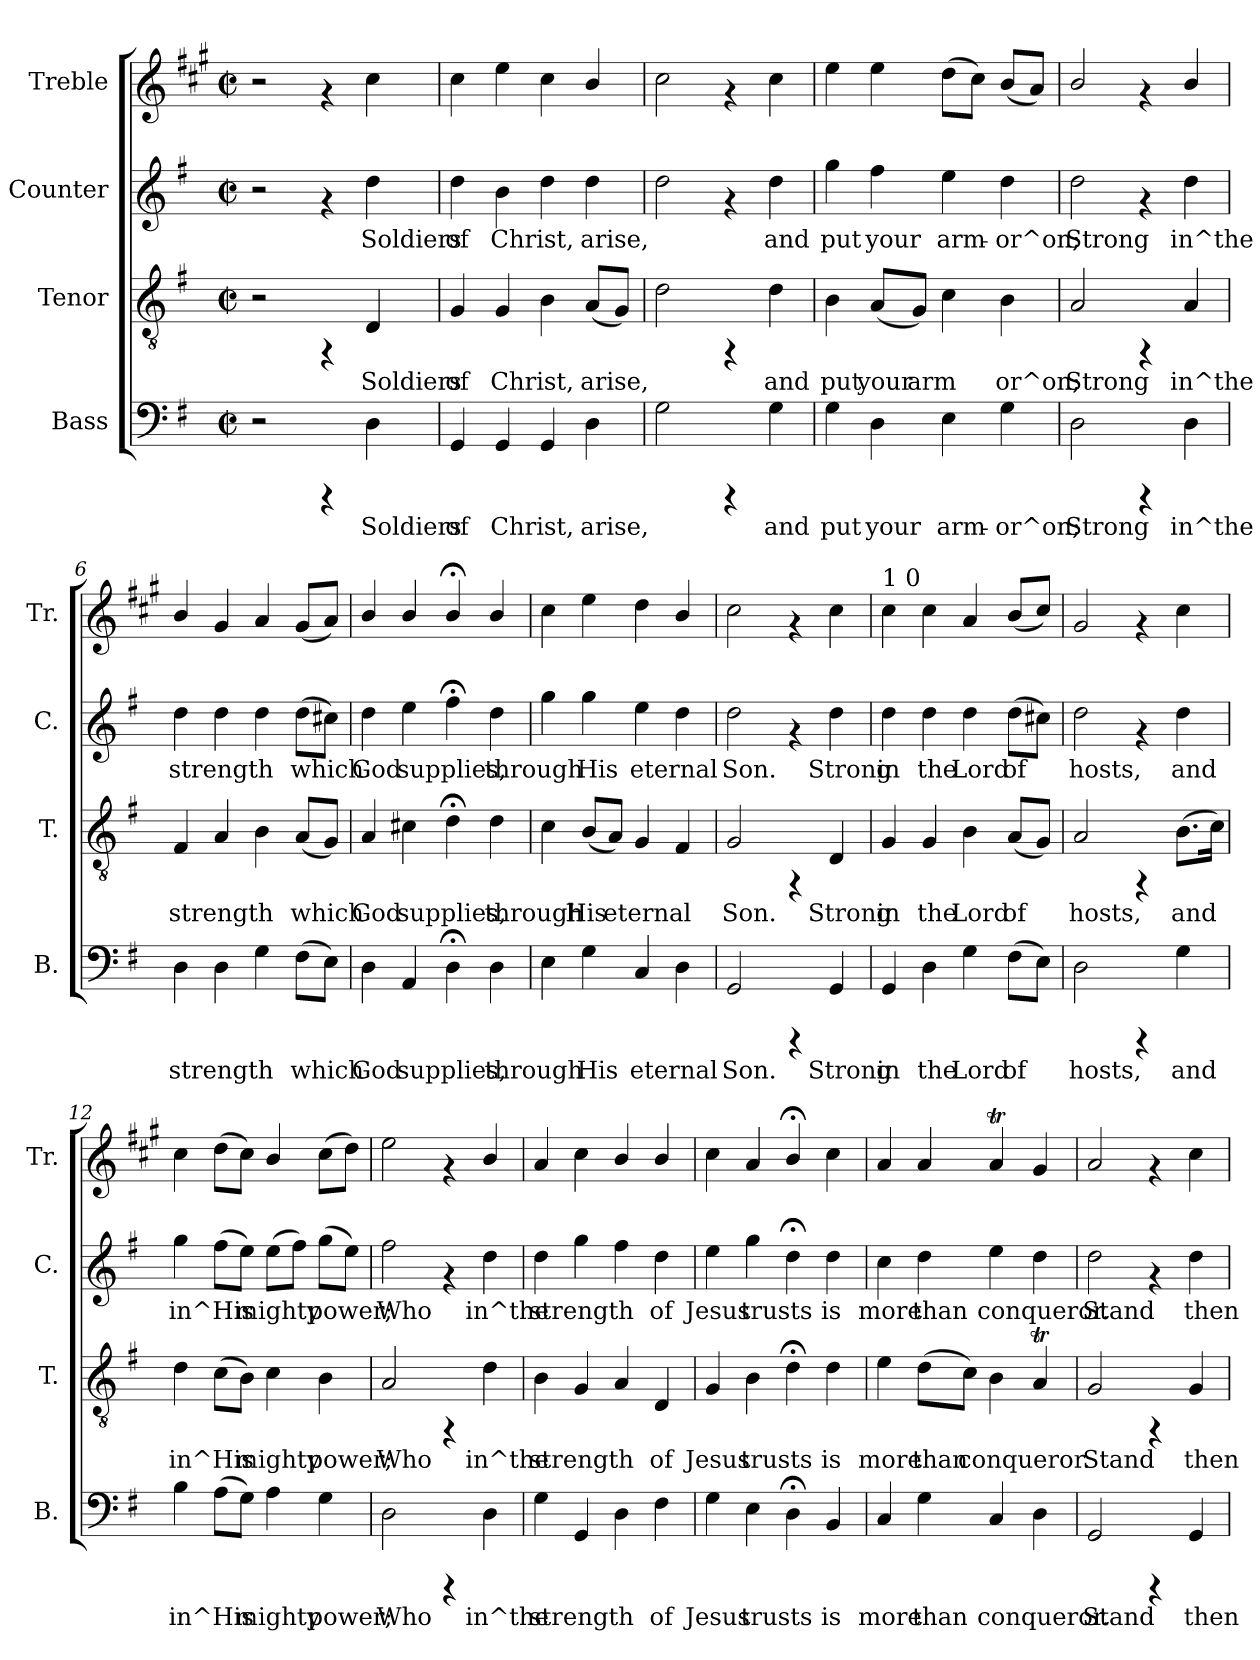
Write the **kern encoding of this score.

**kern	**text	**kern	**text	**kern	**text	**kern
*part4	*part4	*part3	*part3	*part2	*part2	*part1
*staff4	*staff4	*staff3	*staff3	*staff2	*staff2	*staff1
*I"Bass	*	*I"Tenor	*	*I"Counter	*	*I"Treble
*I'B.	*	*I'T.	*	*I'C.	*	*I'Tr.
!!LO:PB:g=z
*stria5	*	*stria5	*	*stria5	*	*stria5
*clefF4	*	*clefGv2	*	*clefG2	*	*clefG2
*	*	*	*	*	*	*ITrd1c2
*k[f#]	*	*k[f#]	*	*k[f#]	*	*k[f#]
*G:	*	*G:	*	*G:	*	*G:
*M2/2	*	*M2/2	*	*M2/2	*	*M2/2
*met(c|)	*	*met(c|)	*	*met(c|)	*	*met(c|)
=1	=1	=1	=1	=1	=1	=1
2r	.	2r	.	2r	.	2r
4rCCC	.	4rFF	.	4rf	.	4rf
!	!LO:LY:a:cj	!	!LO:LY:a:cj	!	!LO:LY:b:cj	!
4D\	Soldiers	4D/	Soldiers	4dd\	Soldiers	4b\
=2	=2	=2	=2	=2	=2	=2
!	!LO:LY:a:cj	!	!LO:LY:a:cj	!	!LO:LY:b:cj	!
4GG/	of	4G/	of	4dd\	of	4b\
!	!LO:LY:a:cj	!	!LO:LY:a:cj	!	!LO:LY:b:cj	!
4GG/	Christ,	4G/	Christ,	4b\	Christ,	4dd\
!	!LO:LY:a:cj	!	!LO:LY:a:cj	!	!LO:LY:b:cj	!
4GG/	.	4B\	.	4dd\	.	4b\
!	!LO:LY:a:cj	!	!LO:LY:a:cj	!	!LO:LY:b:cj	!
4D\	arise,	(<8A/L	arise,	4dd\	arise,	4a/
!	!	!	!LO:LY:a:cj	!	!	!
.	.	8G/J)	.	.	.	.
=3	=3	=3	=3	=3	=3	=3
!	!LO:LY:a:cj	!	!LO:LY:a:cj	!	!LO:LY:b:cj	!
2G\	.	2d\	.	2dd\	.	2b\
4rCCC	.	4rFF	.	4rf	.	4rf
!	!LO:LY:a:cj	!	!LO:LY:a:cj	!	!LO:LY:b:cj	!
4G\	and	4d\	and	4dd\	and	4b\
=4	=4	=4	=4	=4	=4	=4
!	!LO:LY:a:cj	!	!LO:LY:a:cj	!	!LO:LY:b:cj	!
4G\	put	4B\	put	4gg\	put	4dd\
!	!LO:LY:a:cj	!	!LO:LY:a:cj	!	!LO:LY:b:cj	!
4D\	your	(<8A/L	your	4ff#\	your	4dd\
!	!	!	!LO:LY:a:cj	!	!	!
.	.	8G/J)	arm-	.	.	.
!	!LO:LY:a:cj	!	!LO:LY:a:cj	!	!LO:LY:b:cj	!
4E\	arm-	4c\	--	4ee\	arm-	(>8cc\L
.	.	.	.	.	.	8b\J)
!	!LO:LY:a:cj	!	!LO:LY:a:cj	!	!LO:LY:b:cj	!
4G\	-or^on;	4B\	-or^on;	4dd\	-or^on;	(<8a/L
.	.	.	.	.	.	8g>/J)
=5	=5	=5	=5	=5	=5	=5
!	!LO:LY:a:cj	!	!LO:LY:a:cj	!	!LO:LY:b:cj	!
2D\	Strong	2A/	Strong	2dd\	Strong	2a/
4rCCC	.	4rFF	.	4rf	.	4rf
!	!LO:LY:a:cj	!	!LO:LY:a:cj	!	!LO:LY:b:cj	!
4D\	in^the	4A/	in^the	4dd\	in^the	4a/
=6	=6	=6	=6	=6	=6	=6
!	!LO:LY:a:cj	!	!LO:LY:a:cj	!	!LO:LY:b:cj	!
4D\	strength	4F#/	strength	4dd\	strength	4a/
!	!LO:LY:a:cj	!	!LO:LY:a:cj	!	!LO:LY:b:cj	!
4D\	.	4A/	.	4dd\	.	4f#/
!	!LO:LY:a:cj	!	!LO:LY:a:cj	!	!LO:LY:b:cj	!
4G\	.	4B\	.	4dd\	.	4g/
!	!LO:LY:a:cj	!	!LO:LY:a:cj	!	!LO:LY:b:cj	!
(>8F#\L	which	(<8A/L	which	(>8dd\L	which	(<8f#/L
!	!LO:LY:a:cj	!	!LO:LY:a:cj	!	!LO:LY:b:cj	!
8E\J)	.	8G/J)	.	8cc#X\J)	.	8g/J)
=7	=7	=7	=7	=7	=7	=7
!	!LO:LY:a:cj	!	!LO:LY:a:cj	!	!LO:LY:b:cj	!
4D\	God	4A/	God	4dd\	God	4a/
!	!LO:LY:a:cj	!	!LO:LY:a:cj	!	!LO:LY:b:cj	!
4AA/	supplies,	4c#X\	supplies,	4ee\	supplies,	4a/
!	!LO:LY:a:cj	!	!LO:LY:a:cj	!	!LO:LY:b:cj	!
4D;<\	.	4d;<\	.	4ff#;<\	.	4a;</
!	!LO:LY:a:cj	!	!LO:LY:a:cj	!	!LO:LY:b:cj	!
4D\	through	4d\	through	4dd\	through	4a/
=8	=8	=8	=8	=8	=8	=8
!	!LO:LY:a:cj	!	!LO:LY:a:cj	!	!LO:LY:b:cj	!
4E\	.	4c\	.	4gg\	.	4b\
!	!LO:LY:a:cj	!	!LO:LY:a:cj	!	!LO:LY:b:cj	!
4G\	His	(<8B/L	His	4gg\	His	4dd\
!	!	!	!LO:LY:a:cj	!	!	!
.	.	8A/J)	eternal	.	.	.
!	!LO:LY:a:cj	!	!LO:LY:a:cj	!	!LO:LY:b:cj	!
4C/	eternal	4G/	.	4ee\	eternal	4cc\
!	!LO:LY:a:cj	!	!LO:LY:a:cj	!	!LO:LY:b:cj	!
4D\	.	4F#/	.	4dd\	.	4a/
=9	=9	=9	=9	=9	=9	=9
!	!LO:LY:a:cj	!	!LO:LY:a:cj	!	!LO:LY:b:cj	!
2GG/	Son.	2G/	Son.	2dd\	Son.	2b\
4rCCC	.	4rFF	.	4rf	.	4rf
!	!LO:LY:a:cj	!	!LO:LY:a:cj	!	!LO:LY:b:cj	!
4GG/	Strong	4D/	Strong	4dd\	Strong	4b\
!!LO:LB:g=z
=10	=10	=10	=10	=10	=10	=10
!	!	!	!	!	!	!LO:TX:a:t=1 0
!	!LO:LY:a:cj	!	!LO:LY:a:cj	!	!LO:LY:b:cj	!
4GG/	in	4G/	in	4dd\	in	4b\
!	!LO:LY:a:cj	!	!LO:LY:a:cj	!	!LO:LY:b:cj	!
4D\	the	4G/	the	4dd\	the	4b\
!	!LO:LY:a:cj	!	!LO:LY:a:cj	!	!LO:LY:b:cj	!
4G\	Lord	4B\	Lord	4dd\	Lord	4g/
!	!LO:LY:a:cj	!	!LO:LY:a:cj	!	!LO:LY:b:cj	!
(>8F#\L	of	(<8A/L	of	(>8dd\L	of	(<8a/L
!	!LO:LY:a:cj	!	!LO:LY:a:cj	!	!LO:LY:b:cj	!
8E\J)	.	8G/J)	.	8cc#X\J)	.	8b/J)
=11	=11	=11	=11	=11	=11	=11
!	!LO:LY:a:cj	!	!LO:LY:a:cj	!	!LO:LY:b:cj	!
2D\	hosts,	2A/	hosts,	2dd\	hosts,	2f#/
4rCCC	.	4rFF	.	4rf	.	4rf
!	!LO:LY:a:cj	!	!LO:LY:a:cj	!	!LO:LY:b:cj	!
4G\	and	(>8.B\L	and	4dd\	and	4b\
!	!	!	!LO:LY:a:cj	!	!	!
.	.	16c\J)	.	.	.	.
=12	=12	=12	=12	=12	=12	=12
!	!LO:LY:a:cj	!	!LO:LY:a:cj	!	!LO:LY:b:cj	!
4B\	in^His	4d\	in^His	4gg\	in^His	4b\
!	!LO:LY:a:cj	!	!LO:LY:a:cj	!	!LO:LY:b:cj	!
(>8A\L	.	(>8c\L	.	(>8ff#\L	.	(>8cc\L
!	!LO:LY:a:cj	!	!LO:LY:a:cj	!	!LO:LY:b:cj	!
8G\J)	mighty	8B\J)	mighty	8ee\J)	mighty	8b\J)
!	!LO:LY:a:cj	!	!LO:LY:a:cj	!	!LO:LY:b:cj	!
4A\	.	4c\	.	(>8ee\L	.	4a/
!	!	!	!	!	!LO:LY:b:cj	!
.	.	.	.	8ff#\J)	.	.
!	!LO:LY:a:cj	!	!LO:LY:a:cj	!	!LO:LY:b:cj	!
4G\	power;	4B\	power;	(>8gg\L	power;	(>8b\L
!	!	!	!	!	!LO:LY:b:cj	!
.	.	.	.	8ee\J)	.	8cc\J)
=13	=13	=13	=13	=13	=13	=13
!	!LO:LY:a:cj	!	!LO:LY:a:cj	!	!LO:LY:b:cj	!
2D\	Who	2A/	Who	2ff#\	Who	2dd\
4rCCC	.	4rFF	.	4rf	.	4rf
!	!LO:LY:a:cj	!	!LO:LY:a:cj	!	!LO:LY:b:cj	!
4D\	in^the	4d\	in^the	4dd\	in^the	4a/
=14	=14	=14	=14	=14	=14	=14
!	!LO:LY:a:cj	!	!LO:LY:a:cj	!	!LO:LY:b:cj	!
4G\	strength	4B\	strength	4dd\	strength	4g/
!	!LO:LY:a:cj	!	!LO:LY:a:cj	!	!LO:LY:b:cj	!
4GG/	.	4G/	.	4gg\	.	4b\
!	!LO:LY:a:cj	!	!LO:LY:a:cj	!	!LO:LY:b:cj	!
4D\	.	4A/	.	4ff#\	.	4a/
!	!LO:LY:a:cj	!	!LO:LY:a:cj	!	!LO:LY:b:cj	!
4F#\	of	4D/	of	4dd\	of	4a>/
=15	=15	=15	=15	=15	=15	=15
!	!LO:LY:a:cj	!	!LO:LY:a:cj	!	!LO:LY:b:cj	!
4G\	Jesus	4G/	Jesus	4ee\	Jesus	4b\
!	!LO:LY:a:cj	!	!LO:LY:a:cj	!	!LO:LY:b:cj	!
4E\	trusts	4B\	trusts	4gg\	trusts	4g/
!	!LO:LY:a:cj	!	!LO:LY:a:cj	!	!LO:LY:b:cj	!
4D;<\	.	4d;<\	.	4dd;<\	.	4a;</
!	!LO:LY:a:cj	!	!LO:LY:a:cj	!	!LO:LY:b:cj	!
4BB/	is	4d\	is	4dd\	is	4b\
=16	=16	=16	=16	=16	=16	=16
!	!LO:LY:a:cj	!	!LO:LY:a:cj	!	!LO:LY:b:cj	!
4C/	more	4e\	more	4cc\	more	4g/
!	!LO:LY:a:cj	!	!LO:LY:a:cj	!	!LO:LY:b:cj	!
4G\	than	(>8d\L	than	4dd\	than	4g/
!	!	!	!LO:LY:a:cj	!	!	!
.	.	8c\J)	conqueror.	.	.	.
!	!LO:LY:a:cj	!	!LO:LY:a:cj	!	!LO:LY:b:cj	!
4C/	conqueror.	4B\	.	4ee\	conqueror.	4gT/
!	!LO:LY:a:cj	!	!LO:LY:a:cj	!	!LO:LY:b:cj	!
4D\	.	4AT/	.	4dd\	.	4f#/
=17	=17	=17	=17	=17	=17	=17
!	!LO:LY:a:cj	!	!LO:LY:a:cj	!	!LO:LY:b:cj	!
2GG/	Stand	2G/	Stand	2dd\	Stand	2g/
4rCCC	.	4rFF	.	4rf	.	4rf
!	!LO:LY:a:cj	!	!LO:LY:a:cj	!	!LO:LY:b:cj	!
4GG/	then	4G/	then	4dd\	then	4b\
=	=	=	=	=	=	=
*-	*-	*-	*-	*-	*-	*-
